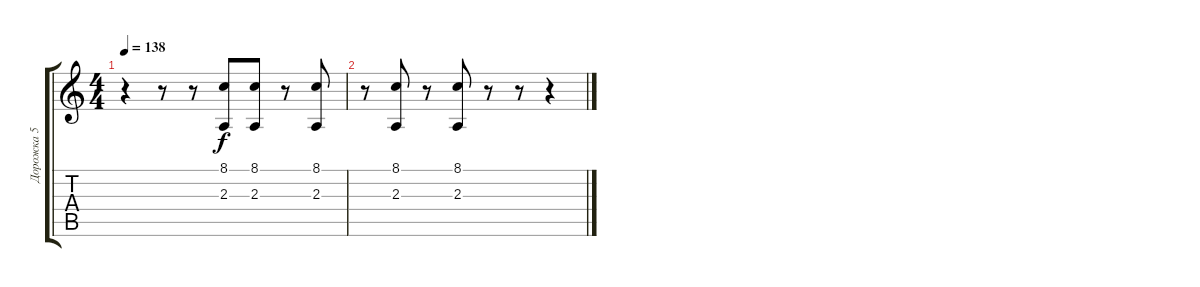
\track ("Дорожка 5" "Дорожка 5") {instrument tuba}
\staff {score tabs}
\tuning (E4 B3 G3 D3 A2 E2) {hide}
\ts (4 4)
\tempo 138
\clef g2
\ks c
r.4{dy f} r.8 r.8 (8.1 2.3).8 (8.1 2.3).8 r.8 (8.1 2.3).8 |
r.8 (8.1 2.3).8 r.8 (8.1 2.3).8 r.8 r.8 r.4
